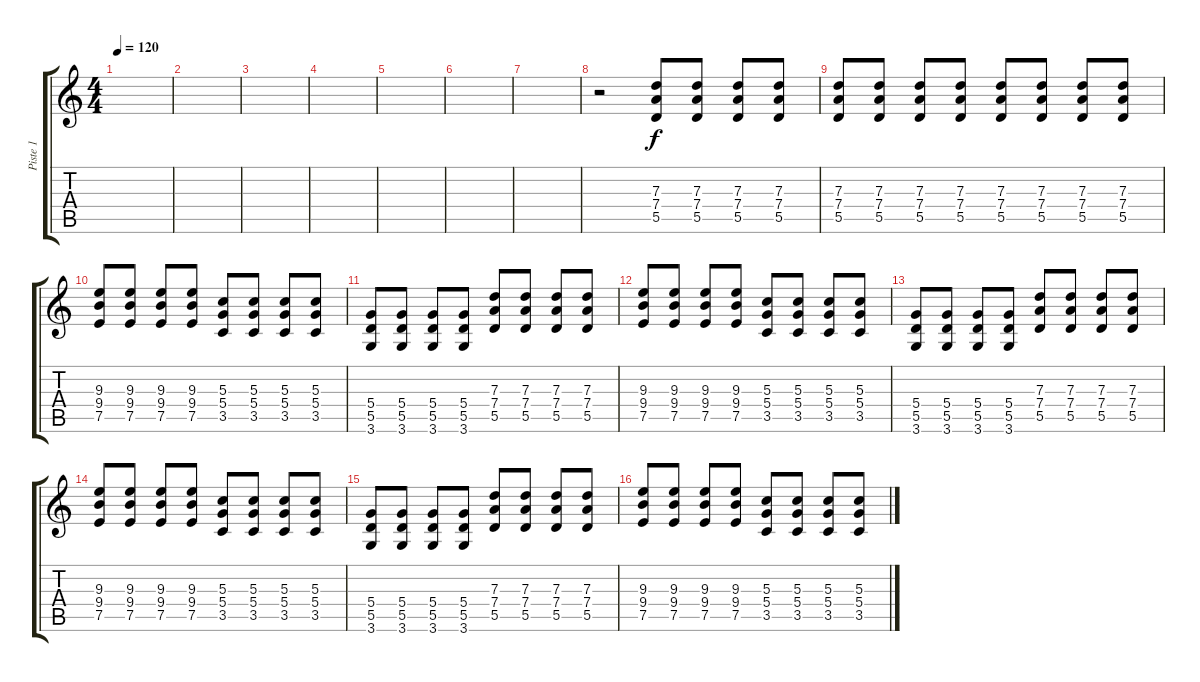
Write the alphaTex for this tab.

\track ("Piste 1" "Piste 1") {instrument overdrivenguitar}
\staff {score tabs}
\tuning (E4 B3 G3 D3 A2 E2) {hide}
\ts (4 4)
\tempo 120
\clef g2
\ks c
|
|
|
|
|
|
|
r.2 (7.3 7.4 5.5).8 (7.3 7.4 5.5).8 (7.3 7.4 5.5).8 (7.3 7.4 5.5).8 |
(7.3 7.4 5.5).8 (7.3 7.4 5.5).8 (7.3 7.4 5.5).8 (7.3 7.4 5.5).8 (7.3 7.4 5.5).8 (7.3 7.4 5.5).8 (7.3 7.4 5.5).8 (7.3 7.4 5.5).8 |
(9.3 9.4 7.5).8 (9.3 9.4 7.5).8 (9.3 9.4 7.5).8 (9.3 9.4 7.5).8 (5.3 5.4 3.5).8 (5.3 5.4 3.5).8 (5.3 5.4 3.5).8 (5.3 5.4 3.5).8 |
(5.4 5.5 3.6).8 (5.4 5.5 3.6).8 (5.4 5.5 3.6).8 (5.4 5.5 3.6).8 (7.3 7.4 5.5).8 (7.3 7.4 5.5).8 (7.3 7.4 5.5).8 (7.3 7.4 5.5).8 |
(9.3 9.4 7.5).8 (9.3 9.4 7.5).8 (9.3 9.4 7.5).8 (9.3 9.4 7.5).8 (5.3 5.4 3.5).8 (5.3 5.4 3.5).8 (5.3 5.4 3.5).8 (5.3 5.4 3.5).8 |
(5.4 5.5 3.6).8 (5.4 5.5 3.6).8 (5.4 5.5 3.6).8 (5.4 5.5 3.6).8 (7.3 7.4 5.5).8 (7.3 7.4 5.5).8 (7.3 7.4 5.5).8 (7.3 7.4 5.5).8 |
(9.3 9.4 7.5).8 (9.3 9.4 7.5).8 (9.3 9.4 7.5).8 (9.3 9.4 7.5).8 (5.3 5.4 3.5).8 (5.3 5.4 3.5).8 (5.3 5.4 3.5).8 (5.3 5.4 3.5).8 |
(5.4 5.5 3.6).8 (5.4 5.5 3.6).8 (5.4 5.5 3.6).8 (5.4 5.5 3.6).8 (7.3 7.4 5.5).8 (7.3 7.4 5.5).8 (7.3 7.4 5.5).8 (7.3 7.4 5.5).8 |
(9.3 9.4 7.5).8 (9.3 9.4 7.5).8 (9.3 9.4 7.5).8 (9.3 9.4 7.5).8 (5.3 5.4 3.5).8 (5.3 5.4 3.5).8 (5.3 5.4 3.5).8 (5.3 5.4 3.5).8
